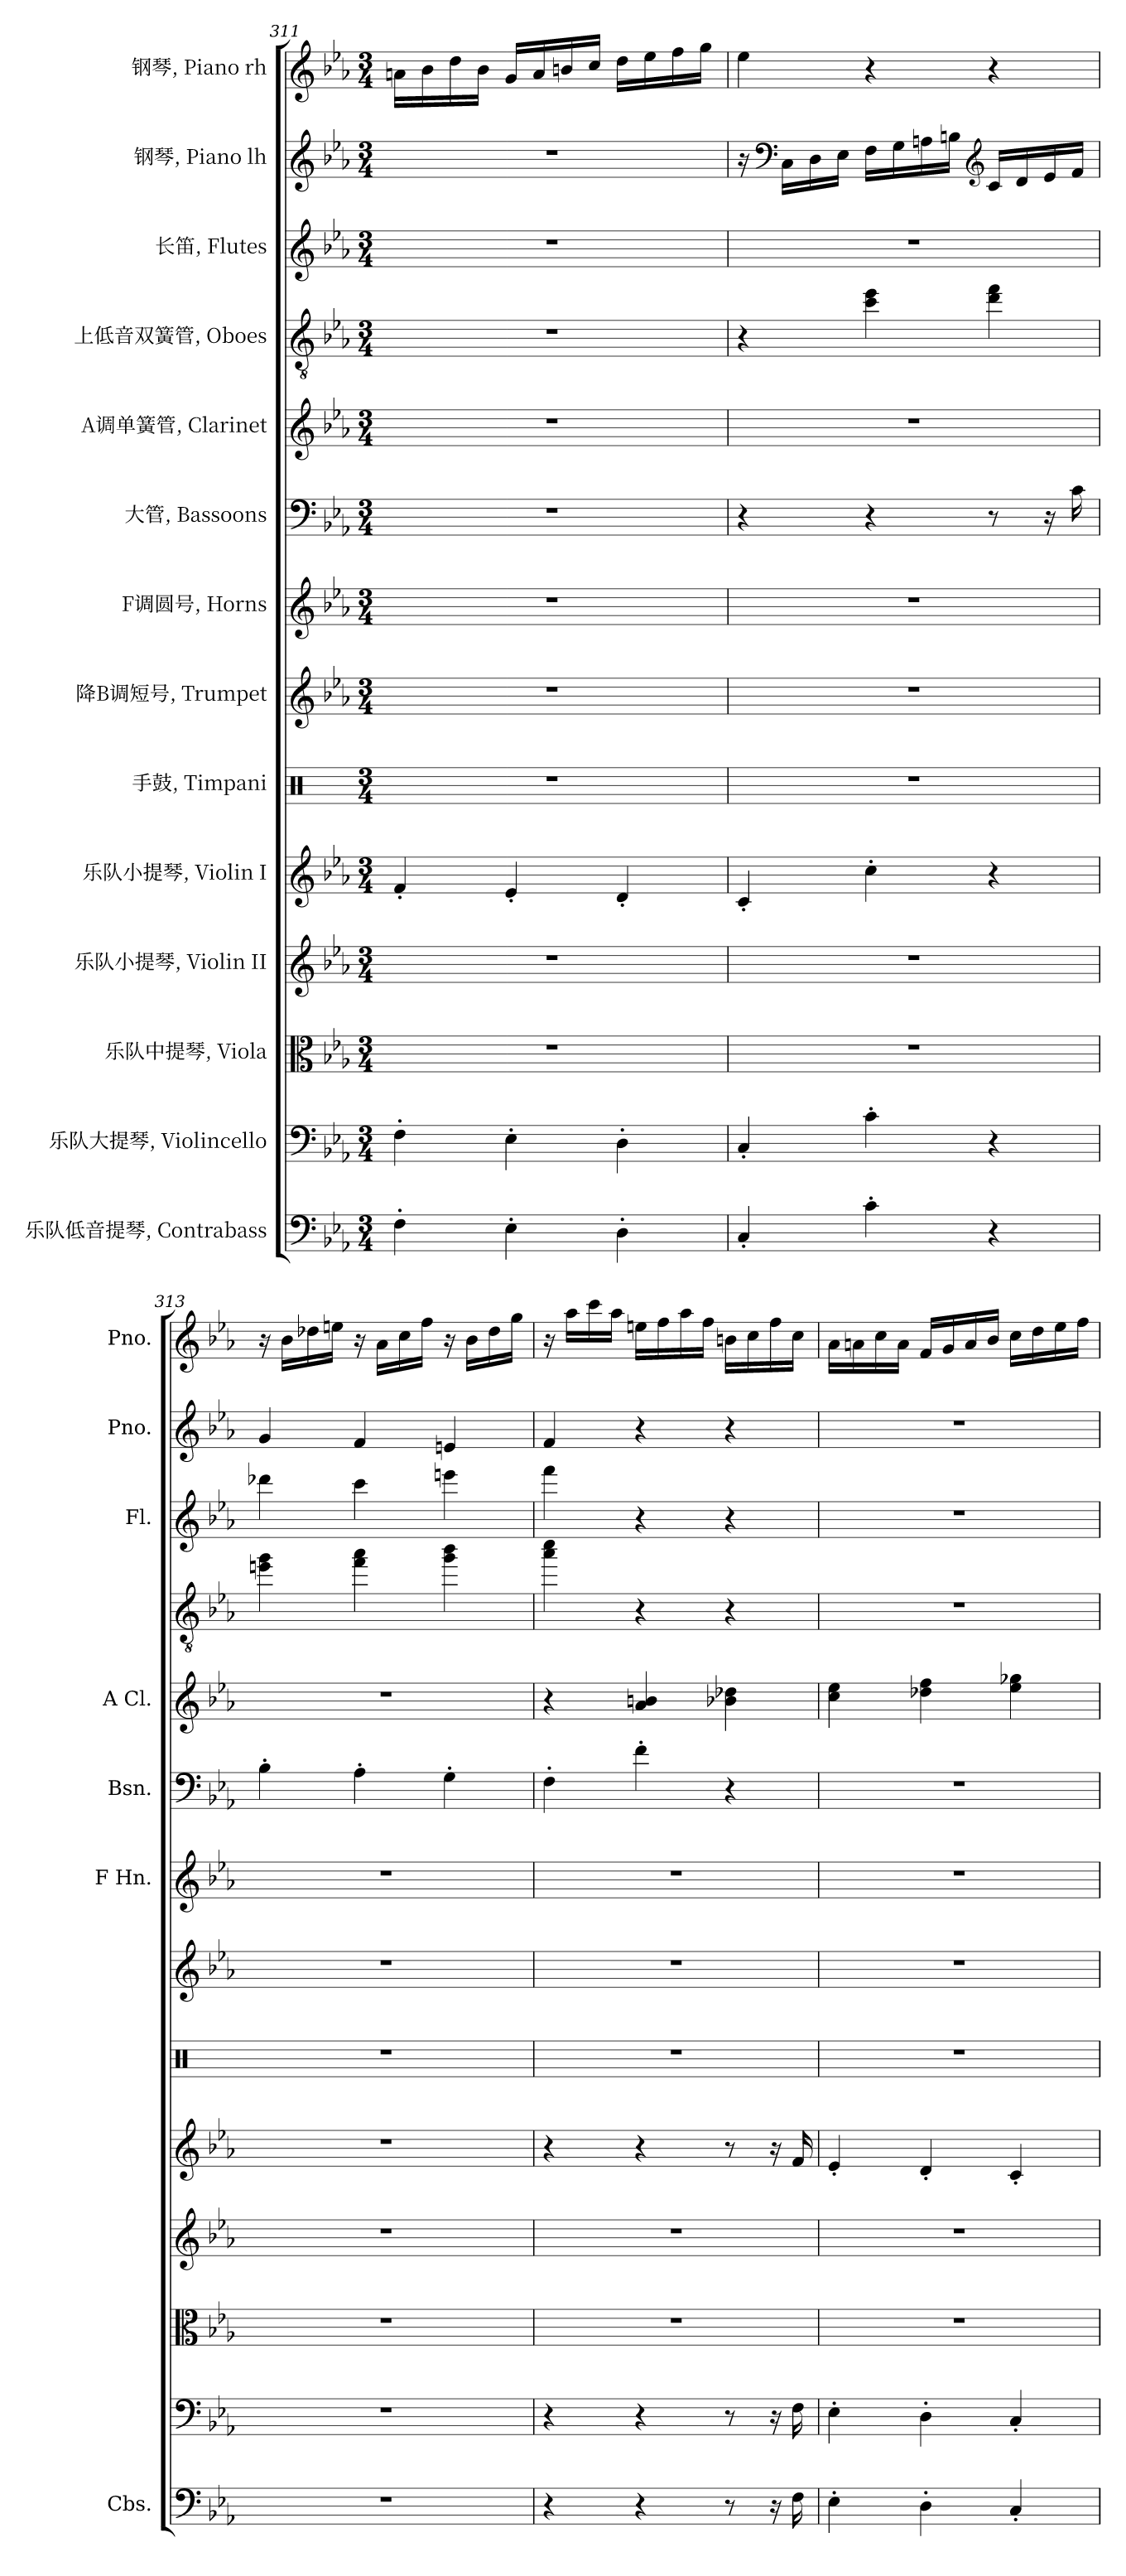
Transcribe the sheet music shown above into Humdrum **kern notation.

**kern	**kern	**kern	**kern	**kern	**kern	**kern	**kern	**kern	**kern	**kern	**kern	**kern	**kern
*part14	*part13	*part12	*part11	*part10	*part9	*part8	*part7	*part6	*part5	*part4	*part3	*part2	*part1
*staff14	*staff13	*staff12	*staff11	*staff10	*staff9	*staff8	*staff7	*staff6	*staff5	*staff4	*staff3	*staff2	*staff1
*I"乐队低音提琴, Contrabass	*I"乐队大提琴, Violincello	*I"乐队中提琴, Viola	*I"乐队小提琴, Violin II	*I"乐队小提琴, Violin I	*I"手鼓, Timpani	*I"降B调短号, Trumpet	*I"F调圆号, Horns	*I"大管, Bassoons	*I"A调单簧管, Clarinet	*I"上低音双簧管, Oboes	*I"长笛, Flutes	*I"钢琴, Piano lh	*I"钢琴, Piano rh
*I'Cbs.	*	*	*	*	*	*	*I'F Hn.	*I'Bsn.	*I'A Cl.	*	*I'Fl.	*I'Pno.	*I'Pno.
!!LO:PB:g=z
*clefF4	*clefF4	*clefC3	*clefG2	*clefG2	*clefX	*clefG2	*clefG2	*clefF4	*clefG2	*clefGv2	*clefG2	*clefG2	*clefG2
*ITrd7c12	*	*	*	*	*	*ITrd1c2	*ITrd4c7	*	*ITrd2c3	*	*	*	*
*k[b-e-a-]	*k[b-e-a-]	*k[b-e-a-]	*k[b-e-a-]	*k[b-e-a-]	*k[]	*k[b-e-a-d-g-]	*k[b-e-a-d-]	*k[b-e-a-]	*k[]	*k[b-e-a-]	*k[b-e-a-]	*k[b-e-a-]	*k[b-e-a-]
*M3/4	*M3/4	*M3/4	*M3/4	*M3/4	*M3/4	*M3/4	*M3/4	*M3/4	*M3/4	*M3/4	*M3/4	*M3/4	*M3/4
=311	=311	=311	=311	=311	=311	=311	=311	=311	=311	=311	=311	=311	=311
4FF'\	4F'\	2.r	2.r	4f'/	2.r	2.r	2.r	2.r	2.r	2.r	2.r	2.r	16an\LL
.	.	.	.	.	.	.	.	.	.	.	.	.	16b-\
.	.	.	.	.	.	.	.	.	.	.	.	.	16dd\
.	.	.	.	.	.	.	.	.	.	.	.	.	16b-\JJ
4EE-'\	4E-'\	.	.	4e-'/	.	.	.	.	.	.	.	.	16g/LL
.	.	.	.	.	.	.	.	.	.	.	.	.	16a/
.	.	.	.	.	.	.	.	.	.	.	.	.	16bn/
.	.	.	.	.	.	.	.	.	.	.	.	.	16cc/JJ
4DD'\	4D'\	.	.	4d'/	.	.	.	.	.	.	.	.	16dd\LL
.	.	.	.	.	.	.	.	.	.	.	.	.	16ee-\
.	.	.	.	.	.	.	.	.	.	.	.	.	16ff\
.	.	.	.	.	.	.	.	.	.	.	.	.	16gg\JJ
=312	=312	=312	=312	=312	=312	=312	=312	=312	=312	=312	=312	=312	=312
4CC'/	4C'/	2.r	2.r	4c'/	2.r	2.r	2.r	4r	2.r	4r	2.r	16r	4ee-\
*	*	*	*	*	*	*	*	*	*	*	*	*clefF4	*
.	.	.	.	.	.	.	.	.	.	.	.	16C\LL	.
.	.	.	.	.	.	.	.	.	.	.	.	16D\	.
.	.	.	.	.	.	.	.	.	.	.	.	16E-\JJ	.
4C'\	4c'\	.	.	4cc'\	.	.	.	4r	.	4cc\ 4ee-\	.	16F\LL	4r
.	.	.	.	.	.	.	.	.	.	.	.	16G\	.
.	.	.	.	.	.	.	.	.	.	.	.	16An\	.
.	.	.	.	.	.	.	.	.	.	.	.	16Bn\JJ	.
*	*	*	*	*	*	*	*	*	*	*	*	*clefG2	*
4r	4r	.	.	4r	.	.	.	8r	.	4dd\ 4ff\	.	16c/LL	4r
.	.	.	.	.	.	.	.	.	.	.	.	16d/	.
.	.	.	.	.	.	.	.	16r	.	.	.	16e-/	.
.	.	.	.	.	.	.	.	16c\	.	.	.	16f/JJ	.
!!LO:PB:g=z
=313	=313	=313	=313	=313	=313	=313	=313	=313	=313	=313	=313	=313	=313
2.r	2.r	2.r	2.r	2.r	2.r	2.r	2.r	4B-'\	2.r	4een\ 4gg\	4ddd-X\	4g/	16r
.	.	.	.	.	.	.	.	.	.	.	.	.	16b-\LL
.	.	.	.	.	.	.	.	.	.	.	.	.	16dd-X\
.	.	.	.	.	.	.	.	.	.	.	.	.	16een\JJ
.	.	.	.	.	.	.	.	4A-'\	.	4ff\ 4aa-\	4ccc\	4f/	16r
.	.	.	.	.	.	.	.	.	.	.	.	.	16a-\LL
.	.	.	.	.	.	.	.	.	.	.	.	.	16cc\
.	.	.	.	.	.	.	.	.	.	.	.	.	16ff\JJ
.	.	.	.	.	.	.	.	4G'\	.	4gg\ 4bb-\	4eeen\	4en/	16r
.	.	.	.	.	.	.	.	.	.	.	.	.	16b-\LL
.	.	.	.	.	.	.	.	.	.	.	.	.	16dd-\
.	.	.	.	.	.	.	.	.	.	.	.	.	16gg\JJ
=314	=314	=314	=314	=314	=314	=314	=314	=314	=314	=314	=314	=314	=314
4r	4r	2.r	2.r	4r	2.r	2.r	2.r	4F'\	4r	4aa-\ 4ccc\	4fff\	4f/	16r
.	.	.	.	.	.	.	.	.	.	.	.	.	16aa-\LL
.	.	.	.	.	.	.	.	.	.	.	.	.	16ccc\
.	.	.	.	.	.	.	.	.	.	.	.	.	16aa-\JJ
4r	4r	.	.	4r	.	.	.	4f'\	4f/ 4g#X/	4r	4r	4r	16een\LL
.	.	.	.	.	.	.	.	.	.	.	.	.	16ff\
.	.	.	.	.	.	.	.	.	.	.	.	.	16aa-\
.	.	.	.	.	.	.	.	.	.	.	.	.	16ff\JJ
8r	8r	.	.	8r	.	.	.	4r	4gn\ 4b-X\	4r	4r	4r	16bn\LL
.	.	.	.	.	.	.	.	.	.	.	.	.	16cc\
16r	16r	.	.	16r	.	.	.	.	.	.	.	.	16ff\
16FF\	16F\	.	.	16f/	.	.	.	.	.	.	.	.	16cc\JJ
=315	=315	=315	=315	=315	=315	=315	=315	=315	=315	=315	=315	=315	=315
4EE-'\	4E-'\	2.r	2.r	4e-'/	2.r	2.r	2.r	2.r	4a\ 4cc\	2.r	2.r	2.r	16a-\LL
.	.	.	.	.	.	.	.	.	.	.	.	.	16an\
.	.	.	.	.	.	.	.	.	.	.	.	.	16cc\
.	.	.	.	.	.	.	.	.	.	.	.	.	16a\JJ
4DD'\	4D'\	.	.	4d'/	.	.	.	.	4b-X\ 4dd\	.	.	.	16f/LL
.	.	.	.	.	.	.	.	.	.	.	.	.	16g/
.	.	.	.	.	.	.	.	.	.	.	.	.	16a/
.	.	.	.	.	.	.	.	.	.	.	.	.	16b-/JJ
4CC'/	4C'/	.	.	4c'/	.	.	.	.	4cc\ 4ee-X\	.	.	.	16cc\LL
.	.	.	.	.	.	.	.	.	.	.	.	.	16dd\
.	.	.	.	.	.	.	.	.	.	.	.	.	16ee-\
.	.	.	.	.	.	.	.	.	.	.	.	.	16ff\JJ
=	=	=	=	=	=	=	=	=	=	=	=	=	=
*-	*-	*-	*-	*-	*-	*-	*-	*-	*-	*-	*-	*-	*-
